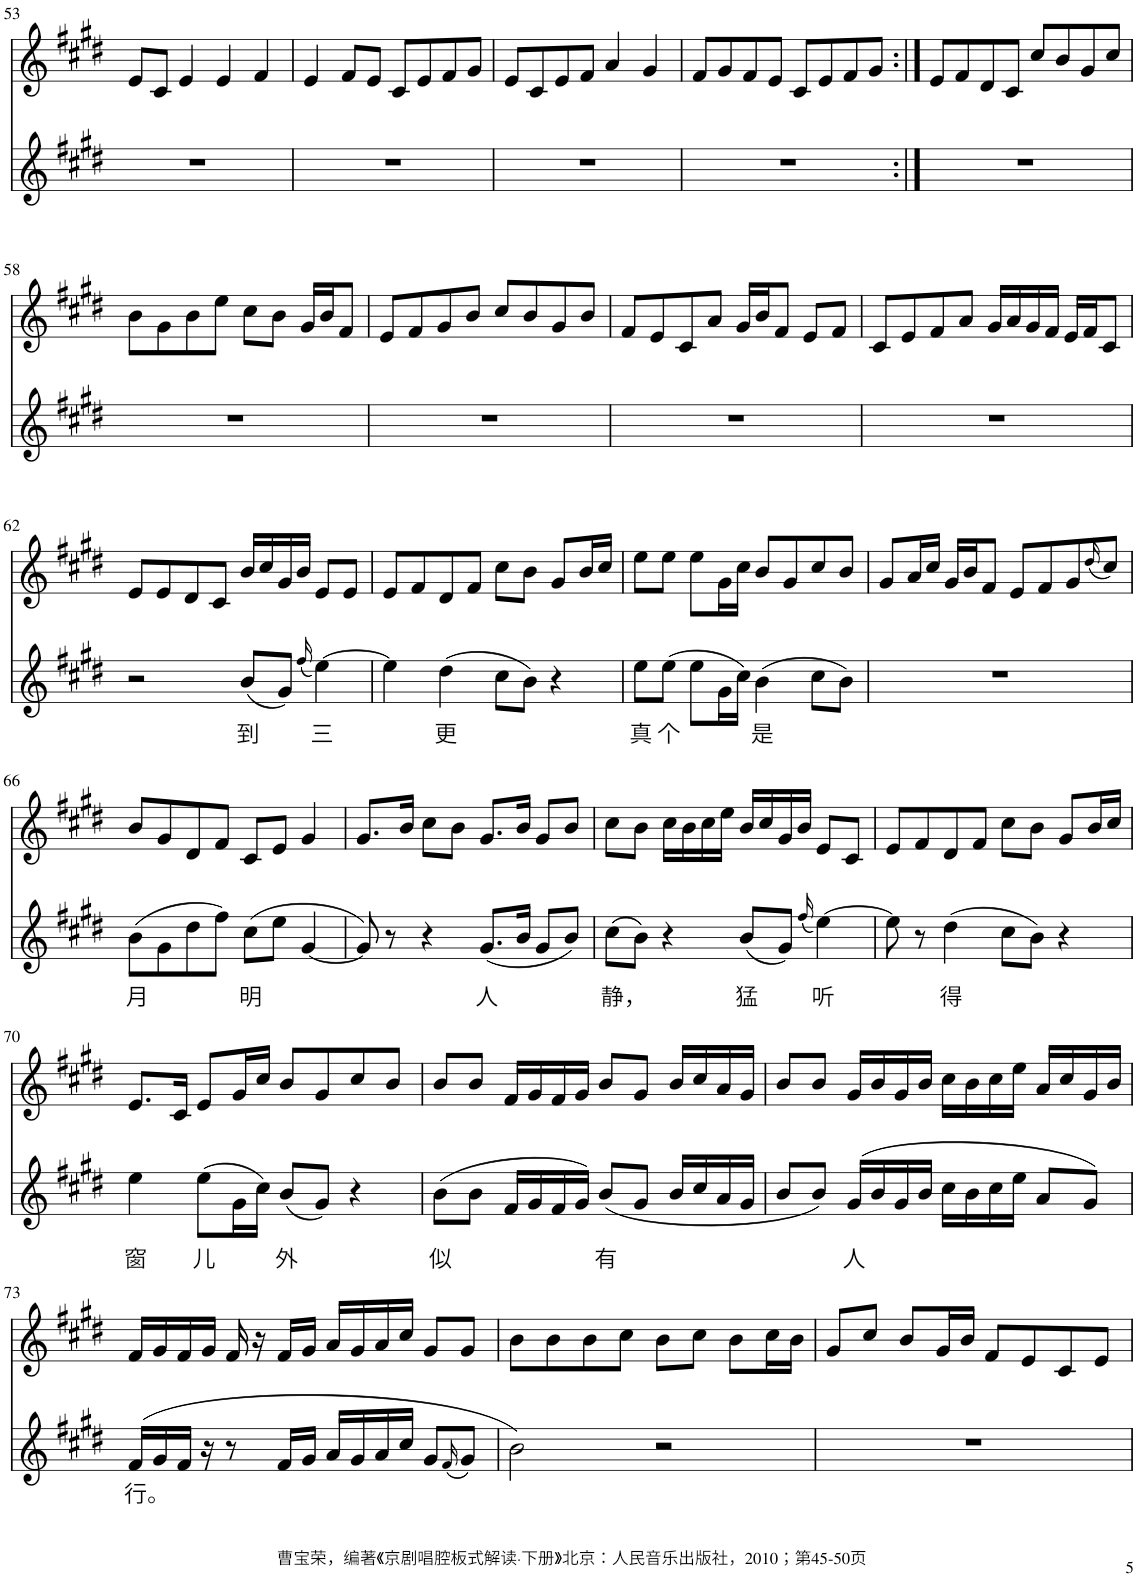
**kern	**text	**kern
*part2	*part2	*part1
*staff2	*staff2	*staff1
*I"Piano	*	*I"Piano
*I'Pno	*	*I'Pno
!!LO:PB:g=z
*clefG2	*	*clefG2
*k[f#c#g#d#]	*	*k[f#c#g#d#]
*M4/4	*	*M4/4
=53	=53	=53
1r	.	8e/L
.	.	8c#/J
.	.	4e/
.	.	4e/
.	.	4f#/
=54	=54	=54
1r	.	4e/
.	.	8f#/L
.	.	8e/J
.	.	8c#/L
.	.	8e/
.	.	8f#/
.	.	8g#/J
=55	=55	=55
1r	.	8e/L
.	.	8c#/
.	.	8e/
.	.	8f#/J
.	.	4a/
.	.	4g#/
=56	=56	=56
1r	.	8f#/L
.	.	8g#/
.	.	8f#/
.	.	8e/J
.	.	8c#/L
.	.	8e/
.	.	8f#/
.	.	8g#/J
=57:|!	=57:|!	=57:|!
1r	.	8e/L
.	.	8f#/
.	.	8d#/
.	.	8c#/J
.	.	8cc#/L
.	.	8b/
.	.	8g#/
.	.	8cc#/J
!!LO:LB:g=z
=58	=58	=58
1r	.	8b\L
.	.	8g#\
.	.	8b\
.	.	8ee\J
.	.	8cc#\L
.	.	8b\J
.	.	16g#/LL
.	.	16b/J
.	.	8f#/J
=59	=59	=59
1r	.	8e/L
.	.	8f#/
.	.	8g#/
.	.	8b/J
.	.	8cc#/L
.	.	8b/
.	.	8g#/
.	.	8b/J
=60	=60	=60
1r	.	8f#/L
.	.	8e/
.	.	8c#/
.	.	8a/J
.	.	16g#/LL
.	.	16b/J
.	.	8f#/J
.	.	8e/L
.	.	8f#/J
=61	=61	=61
1r	.	8c#/L
.	.	8e/
.	.	8f#/
.	.	8a/J
.	.	16g#/LL
.	.	16a/
.	.	16g#/
.	.	16f#/JJ
.	.	16e/LL
.	.	16f#/J
.	.	8c#/J
!!LO:LB:g=z
=62	=62	=62
2r	.	8e/L
.	.	8e/
.	.	8d#/
.	.	8c#/J
!	!LO:LY:b	!
(8b/L	到	16b/LL
.	.	16cc#/
8g#/J)	.	16g#/
.	.	16b/JJ
(16qff#/	.	.
!	!LO:LY:b	!
[4ee\)	三	8e/L
.	.	8e/J
=63	=63	=63
4ee\]	.	8e/L
.	.	8f#/
!	!LO:LY:b	!
(4dd#\	更	8d#/
.	.	8f#/J
8cc#\L	.	8cc#\L
8b\J)	.	8b\J
4r	.	8g#/L
.	.	16b/L
.	.	16cc#/JJ
=64	=64	=64
!	!LO:LY:b	!
8ee\L	真	8ee\L
!	!LO:LY:b	!
(8ee\J	个	8ee\J
8ee\L	.	8ee\L
16g#\L	.	16g#\L
16cc#\JJ)	.	16cc#\JJ
!	!LO:LY:b	!
(4b\	是	8b/L
.	.	8g#/
8cc#\L	.	8cc#/
8b\J)	.	8b/J
=65	=65	=65
1r	.	8g#/L
.	.	16a/L
.	.	16cc#/JJ
.	.	16g#/LL
.	.	16b/J
.	.	8f#/J
.	.	8e/L
.	.	8f#/
.	.	8g#/
.	.	(16qdd#/
.	.	8cc#/J)
!!LO:LB:g=z
=66	=66	=66
!	!LO:LY:b	!
(8b\L	月	8b/L
8g#\	.	8g#/
8dd#\	.	8d#/
8ff#\J)	.	8f#/J
!	!LO:LY:b	!
(8cc#\L	明	8c#/L
8ee\J	.	8e/J
[4g#/	.	4g#/
=67	=67	=67
8g#/])	.	8.g#/L
8r	.	.
.	.	16b/Jk
4r	.	8cc#\L
.	.	8b\J
!	!LO:LY:b	!
(8.g#/L	人	8.g#/L
16b/Jk	.	16b/Jk
8g#/L	.	8g#/L
8b/J)	.	8b/J
=68	=68	=68
!	!LO:LY:b	!
(8cc#\L	静，	8cc#\L
8b\J)	.	8b\J
4r	.	16cc#\LL
.	.	16b\
.	.	16cc#\
.	.	16ee\JJ
!	!LO:LY:b	!
(8b/L	猛	16b/LL
.	.	16cc#/
8g#/J)	.	16g#/
.	.	16b/JJ
(16qff#/	.	.
!	!LO:LY:b	!
[4ee\)	听	8e/L
.	.	8c#/J
=69	=69	=69
8ee\]	.	8e/L
8r	.	8f#/
!	!LO:LY:b	!
(4dd#\	得	8d#/
.	.	8f#/J
8cc#\L	.	8cc#\L
8b\J)	.	8b\J
4r	.	8g#/L
.	.	16b/L
.	.	16cc#/JJ
!!LO:LB:g=z
=70	=70	=70
!	!LO:LY:b	!
4ee\	窗	8.e/L
.	.	16c#/Jk
!	!LO:LY:b	!
(8ee\L	儿	8e/L
16g#\L	.	16g#/L
16cc#\JJ)	.	16cc#/JJ
!	!LO:LY:b	!
(8b/L	外	8b/L
8g#/J)	.	8g#/
4r	.	8cc#/
.	.	8b/J
=71	=71	=71
!	!LO:LY:b	!
(8b\L	似	8b/L
8b\J	.	8b/J
16f#/LL	.	16f#/LL
16g#/	.	16g#/
16f#/	.	16f#/
16g#/JJ)	.	16g#/JJ
!	!LO:LY:b	!
(8b/L	有	8b/L
8g#/J	.	8g#/J
16b/LL	.	16b/LL
16cc#/	.	16cc#/
16a/	.	16a/
16g#/JJ	.	16g#/JJ
=72	=72	=72
8b/L	.	8b/L
8b/J)	.	8b/J
!	!LO:LY:b	!
(16g#/LL	人	16g#/LL
16b/	.	16b/
16g#/	.	16g#/
16b/JJ	.	16b/JJ
16cc#\LL	.	16cc#\LL
16b\	.	16b\
16cc#\	.	16cc#\
16ee\JJ	.	16ee\JJ
8a/L	.	16a/LL
.	.	16cc#/
8g#/J)	.	16g#/
.	.	16b/JJ
!!LO:LB:g=z
=73	=73	=73
!	!LO:LY:b	!
(16f#/LL	行。	16f#/LL
16g#/	.	16g#/
16f#/JJ	.	16f#/
16r	.	16g#/JJ
8r	.	16f#/
.	.	16r
16f#/LL	.	16f#/LL
16g#/JJ	.	16g#/JJ
16a/LL	.	16a/LL
16g#/	.	16g#/
16a/	.	16a/
16cc#/JJ	.	16cc#/JJ
8g#/L	.	8g#/L
(16qf#/	.	.
8g#/J)	.	8g#/J
=74	=74	=74
2b\)	.	8b\L
.	.	8b\
.	.	8b\
.	.	8cc#\J
2r	.	8b\L
.	.	8cc#\J
.	.	8b\L
.	.	16cc#\L
.	.	16b\JJ
=75	=75	=75
1r	.	8g#/L
.	.	8cc#/J
.	.	8b/L
.	.	16g#/L
.	.	16b/JJ
.	.	8f#/L
.	.	8e/
.	.	8c#/
.	.	8e/J
=	=	=
*-	*-	*-
